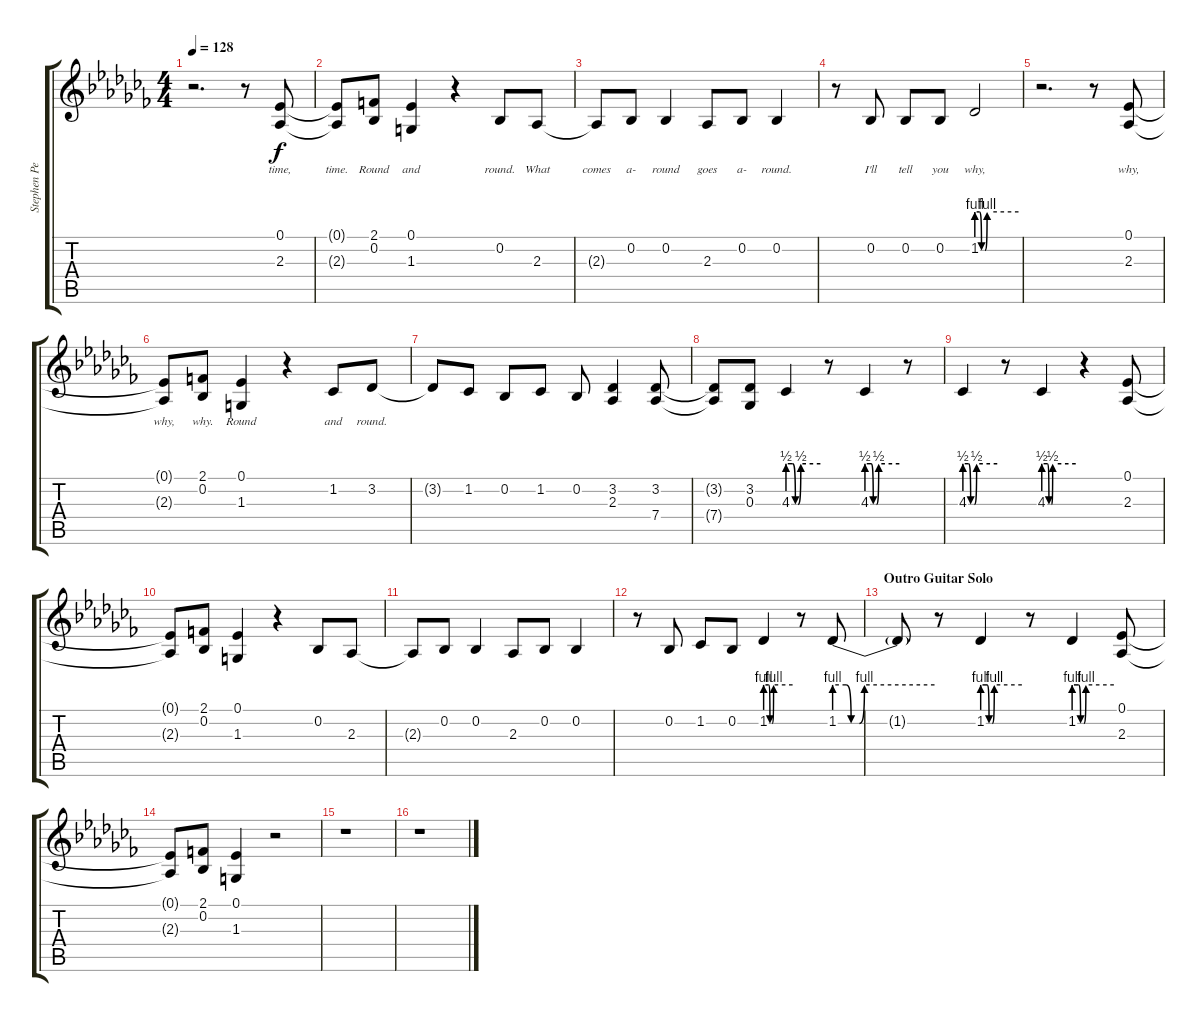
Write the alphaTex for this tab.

\track ("Stephen Pearcy" "Stephen Pe") {instrument lead2sawtooth}
\staff {score tabs}
\tuning (Eb4 Bb3 Gb3 Db3 Ab2 Eb2) {hide}
\ts (4 4)
\tempo 128
\clef g2
\ks cb
r.2{d dy f} r.8 (0.1 2.3).8{lyrics (0 "time,") lyrics (1 "") lyrics (2 "") lyrics (3 "") lyrics (4 "")} |
(0.1{t} 2.3{t}).8{lyrics (0 "time.") lyrics (1 "") lyrics (2 "") lyrics (3 "") lyrics (4 "")} (2.1 0.2).8{lyrics (0 "Round") lyrics (1 "") lyrics (2 "") lyrics (3 "") lyrics (4 "")} (0.1 1.3).4{lyrics (0 "and") lyrics (1 "") lyrics (2 "") lyrics (3 "") lyrics (4 "")} r.4 0.2.8{lyrics (0 "round.") lyrics (1 "") lyrics (2 "") lyrics (3 "") lyrics (4 "")} 2.3.8{lyrics (0 "What") lyrics (1 "") lyrics (2 "") lyrics (3 "") lyrics (4 "")} |
2.3{t}.8{lyrics (0 "comes") lyrics (1 "") lyrics (2 "") lyrics (3 "") lyrics (4 "")} 0.2.8{lyrics (0 "a-") lyrics (1 "") lyrics (2 "") lyrics (3 "") lyrics (4 "")} 0.2.4{lyrics (0 "round") lyrics (1 "") lyrics (2 "") lyrics (3 "") lyrics (4 "")} 2.3.8{lyrics (0 "goes") lyrics (1 "") lyrics (2 "") lyrics (3 "") lyrics (4 "")} 0.2.8{lyrics (0 "a-") lyrics (1 "") lyrics (2 "") lyrics (3 "") lyrics (4 "")} 0.2.4{lyrics (0 "round.") lyrics (1 "") lyrics (2 "") lyrics (3 "") lyrics (4 "")} |
r.8 0.2.8{lyrics (0 "I'll") lyrics (1 "") lyrics (2 "") lyrics (3 "") lyrics (4 "")} 0.2.8{lyrics (0 "tell") lyrics (1 "") lyrics (2 "") lyrics (3 "") lyrics (4 "")} 0.2.8{lyrics (0 "you") lyrics (1 "") lyrics (2 "") lyrics (3 "") lyrics (4 "")} 1.2{be (custom 0 4 4 4 7 0 12 0 15 4 60 4)}.2{lyrics (0 "why,") lyrics (1 "") lyrics (2 "") lyrics (3 "") lyrics (4 "")} |
r.2{d} r.8 (0.1 2.3).8{lyrics (0 "why,") lyrics (1 "") lyrics (2 "") lyrics (3 "") lyrics (4 "")} |
(0.1{t} 2.3{t}).8{lyrics (0 "why,") lyrics (1 "") lyrics (2 "") lyrics (3 "") lyrics (4 "")} (2.1 0.2).8{lyrics (0 "why.") lyrics (1 "") lyrics (2 "") lyrics (3 "") lyrics (4 "")} (0.1 1.3).4{lyrics (0 "Round") lyrics (1 "") lyrics (2 "") lyrics (3 "") lyrics (4 "")} r.4 1.2.8{lyrics (0 "and") lyrics (1 "") lyrics (2 "") lyrics (3 "") lyrics (4 "")} 3.2.8{lyrics (0 "round.") lyrics (1 "") lyrics (2 "") lyrics (3 "") lyrics (4 "")} |
3.2{t}.8 1.2.8 0.2.8 1.2.8 0.2.8 (3.2 2.3).4 (3.2 7.4).8 |
(3.2{t} 7.4{t}).8 (3.2 0.3).8 4.3{be (custom 0 2 9 2 14 0 19 0 24 2 60 2)}.4 r.8 4.3{be (custom 0 2 8 2 12 0 18 0 22 2 60 2)}.4 r.8 |
4.3{be (custom 0 2 7 2 11 0 18 0 22 2 60 2)}.4 r.8 4.3{be (custom 0 2 7 2 10 0 15 0 17 2 60 2)}.4 r.4 (0.1 2.3).8 |
(0.1{t} 2.3{t}).8 (2.1 0.2).8 (0.1 1.3).4 r.4 0.2.8 2.3.8 |
2.3{t}.8 0.2.8 0.2.4 2.3.8 0.2.8 0.2.4 |
r.8 0.2.8 1.2.8 0.2.8 1.2{be (custom 0 4 7 4 10 0 15 0 18 4 60 4)}.4 r.8 1.2{be (custom 0 4 7 4 10 0 15 0 18 4 60 4)}.8 |
\section ("" "Outro Guitar Solo")
1.2{t}.8 r.8 1.2{be (custom 0 4 7 4 10 0 15 0 18 4 60 4)}.4 r.8 1.2{be (custom 0 4 7 4 10 0 15 0 18 4 60 4)}.4 (0.1 2.3).8 |
(0.1{t} 2.3{t}).8 (2.1 0.2).8 (0.1 1.3).4 r.2 |
r.1 |
r.1
